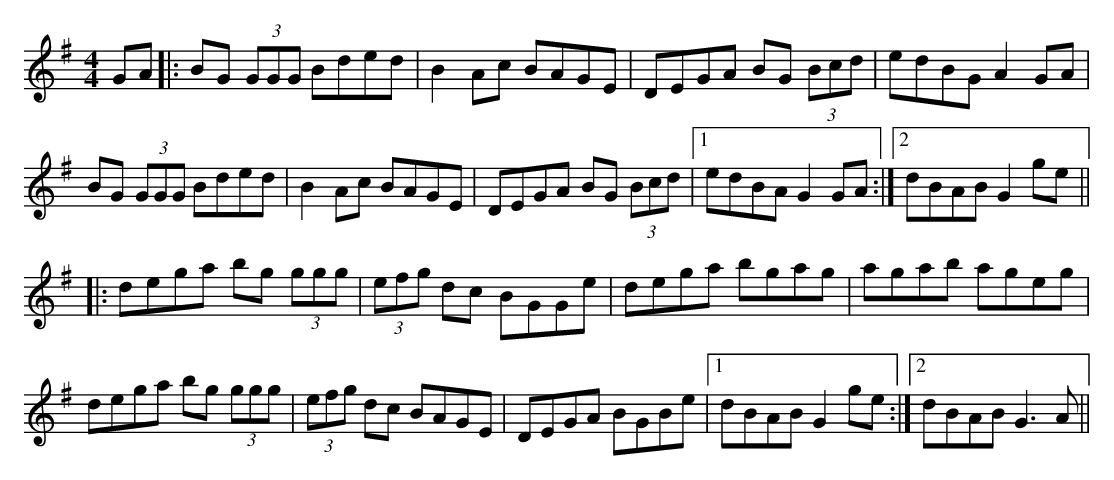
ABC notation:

X:1
M:4/4
K:G
GA|:BG (3GGG Bded|B2Ac BAGE|DEGA BG (3Bcd|edBG A2GA|
BG (3GGG Bded|B2Ac BAGE|DEGA BG (3Bcd|1 edBA G2GA:|2 dBAB G2ge||
|:dega bg (3ggg|(3efg dc BGGe|dega bgag|agab ageg|
dega bg (3ggg|(3efg dc BAGE|DEGA BGBe|1 dBAB G2ge:|2 dBAB G3A||
